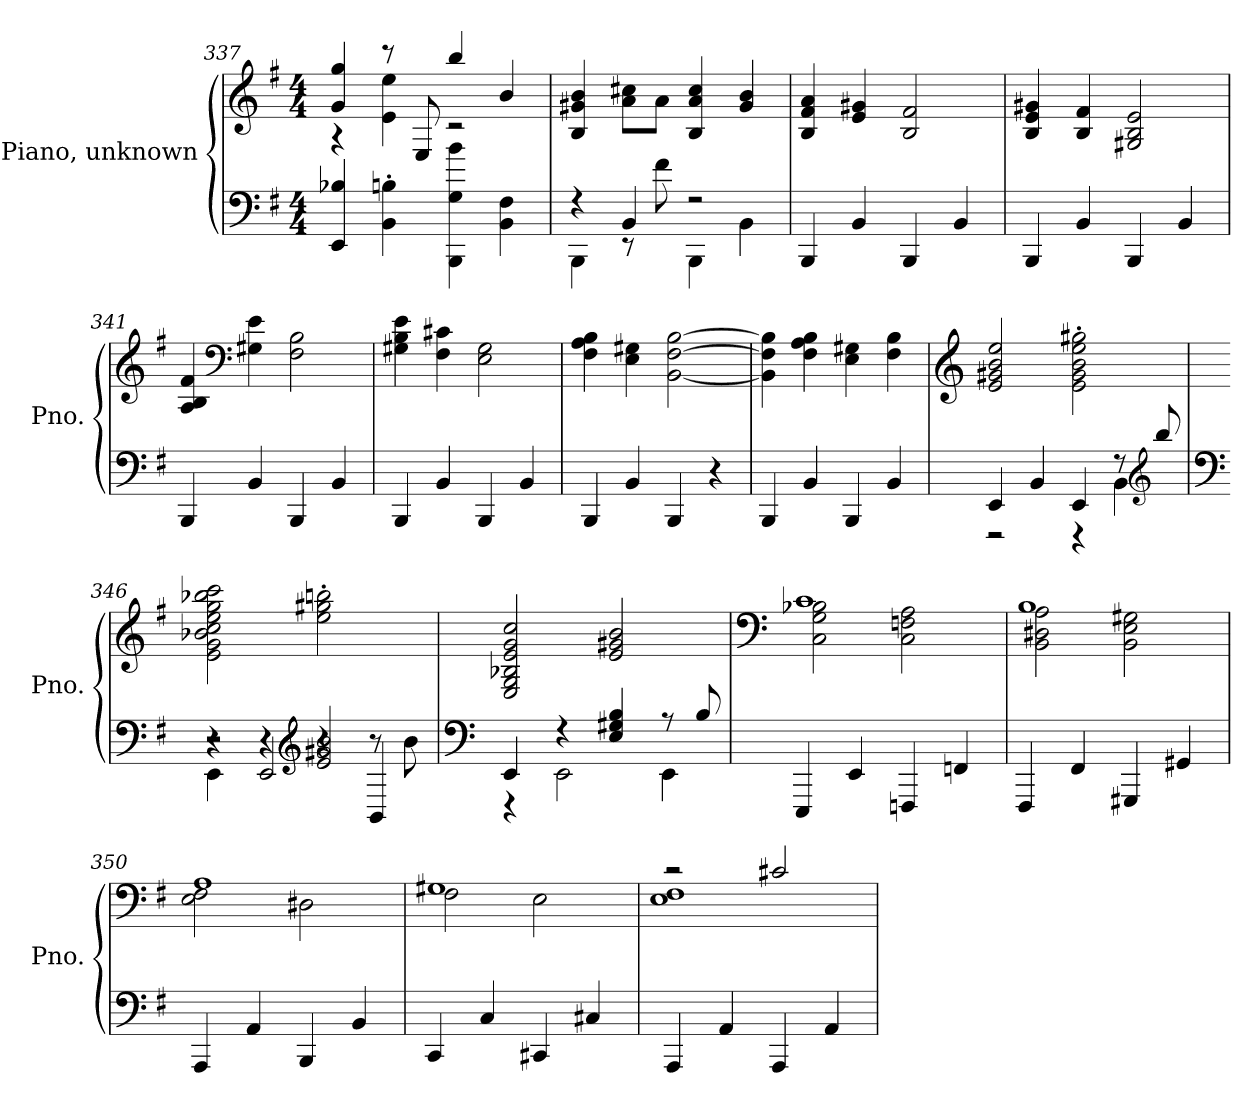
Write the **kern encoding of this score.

**kern	**kern
*part1	*part1
*staff2	*staff1
*I"Piano, unknown	*
*I'Pno.	*
*clefF4	*clefG2
*k[f#]	*k[f#]
*M4/4	*M4/4
=337	=337
*	*^
4EE/ 4B-X/	4g/ 4gg/	4r
4BB\' 4Bn\'	8r	4e\ 4ee\
.	8E/	.
4BBB\ 4G\ 4b\	4bb/	2r
4BB\ 4F#\	4b/	.
*	*v	*v
!!LO:LB:g=z
=338	=338
*^	*
4r	4BBB\	4B/ 4g#X/ 4b/
4BB/	8r	8a\ 8cc#X\L
.	8f#\	8a\J
2r	4BBB\	4B/ 4a/ 4cc#/
.	4BB\	4g#/ 4b/
*v	*v	*
=339	=339
4BBB/	4B/ 4f#/ 4a/
4BB/	4e/ 4g#X/
4BBB/	2B/ 2f#/
4BB/	.
=340	=340
4BBB/	4B/ 4e/ 4g#X/
4BB/	4B/ 4f#/
4BBB/	2G#X/ 2B/ 2e/
4BB/	.
=341	=341
4BBB/	4A/ 4B/ 4f#/
*	*clefF4
4BB/	4G#X\ 4e\
4BBB/	2F#\ 2B\
4BB/	.
=342	=342
4BBB/	4G#X\ 4B\ 4e\
4BB/	4F#\ 4c#X\
4BBB/	2E\ 2G#\
4BB/	.
=343	=343
4BBB/	4F#\ 4A\ 4B\
4BB/	4E\ 4G#X\
4BBB/	[2BB\ [2F#\ [2B\
4r	.
!!LO:LB:g=z
=344	=344
4BBB/	4BB\] 4F#\] 4B\]
4BB/	4F#\ 4A\ 4B\
4BBB/	4E\ 4G#X\
4BB/	4F#\ 4B\
=345	=345
*	*clefG2
*^	*
4EE/	2r	2e/ 2g#X/ 2b/ 2ee/
4BB/	.	.
4EE/	4r	2e\' 2g#\' 2b\' 2ee\' 2gg#X\'
8r	4BB\	.
*clefG2	*	*
8bb/	.	.
*v	*v	*
=346	=346
*clefF4	*
*^	*
*	*^	*
2r	4EE\	4r	2e\ 2g\ 2b-X\ 2cc\ 2ee\ 2gg\ 2bb-X\ 2ccc\
.	4r	2EE/	.
*clefG2	*	*	*
2e/ 2g#X/ 2b/	4r	.	2ee\' 2gg#X\' 2bbn\'
.	8r	4BB/	.
.	8b\	.	.
*v	*v	*v	*
=347	=347
*clefF4	*
*^	*
4EE/	4r	2E/ 2G/ 2B-X/ 2e/ 2g/ 2cc/
4r	2EE\	.
4E/ 4G#X/ 4B/	.	2e/ 2g#X/ 2b/
8r	4EE\	.
8B/	.	.
*v	*v	*
!!LO:LB:g=z
=348	=348
*	*clefF4
*	*^
4EEE/	1c	2C\ 2G\ 2B-X\
4EE/	.	.
4FFFn/	.	2C\ 2Fn\ 2A\
4FFn/	.	.
=349	=349	=349
4FFF#/	1B	2BB\ 2D#X\ 2A\
4FF#/	.	.
4GGG#X/	.	2BB\ 2E\ 2G#X\
4GG#X/	.	.
=350	=350	=350
4AAA/	1A	2E\ 2F#\
4AA/	.	.
4BBB/	.	2D#X\
4BB/	.	.
=351	=351	=351
4CC/	1G#X	2F#\
4C/	.	.
4CC#X/	.	2E\
4C#X/	.	.
=352	=352	=352
4AAA/	2r	1E 1F#
4AA/	.	.
4AAA/	2c#X/	.
4AA/	.	.
*	*v	*v
=	=
*-	*-
